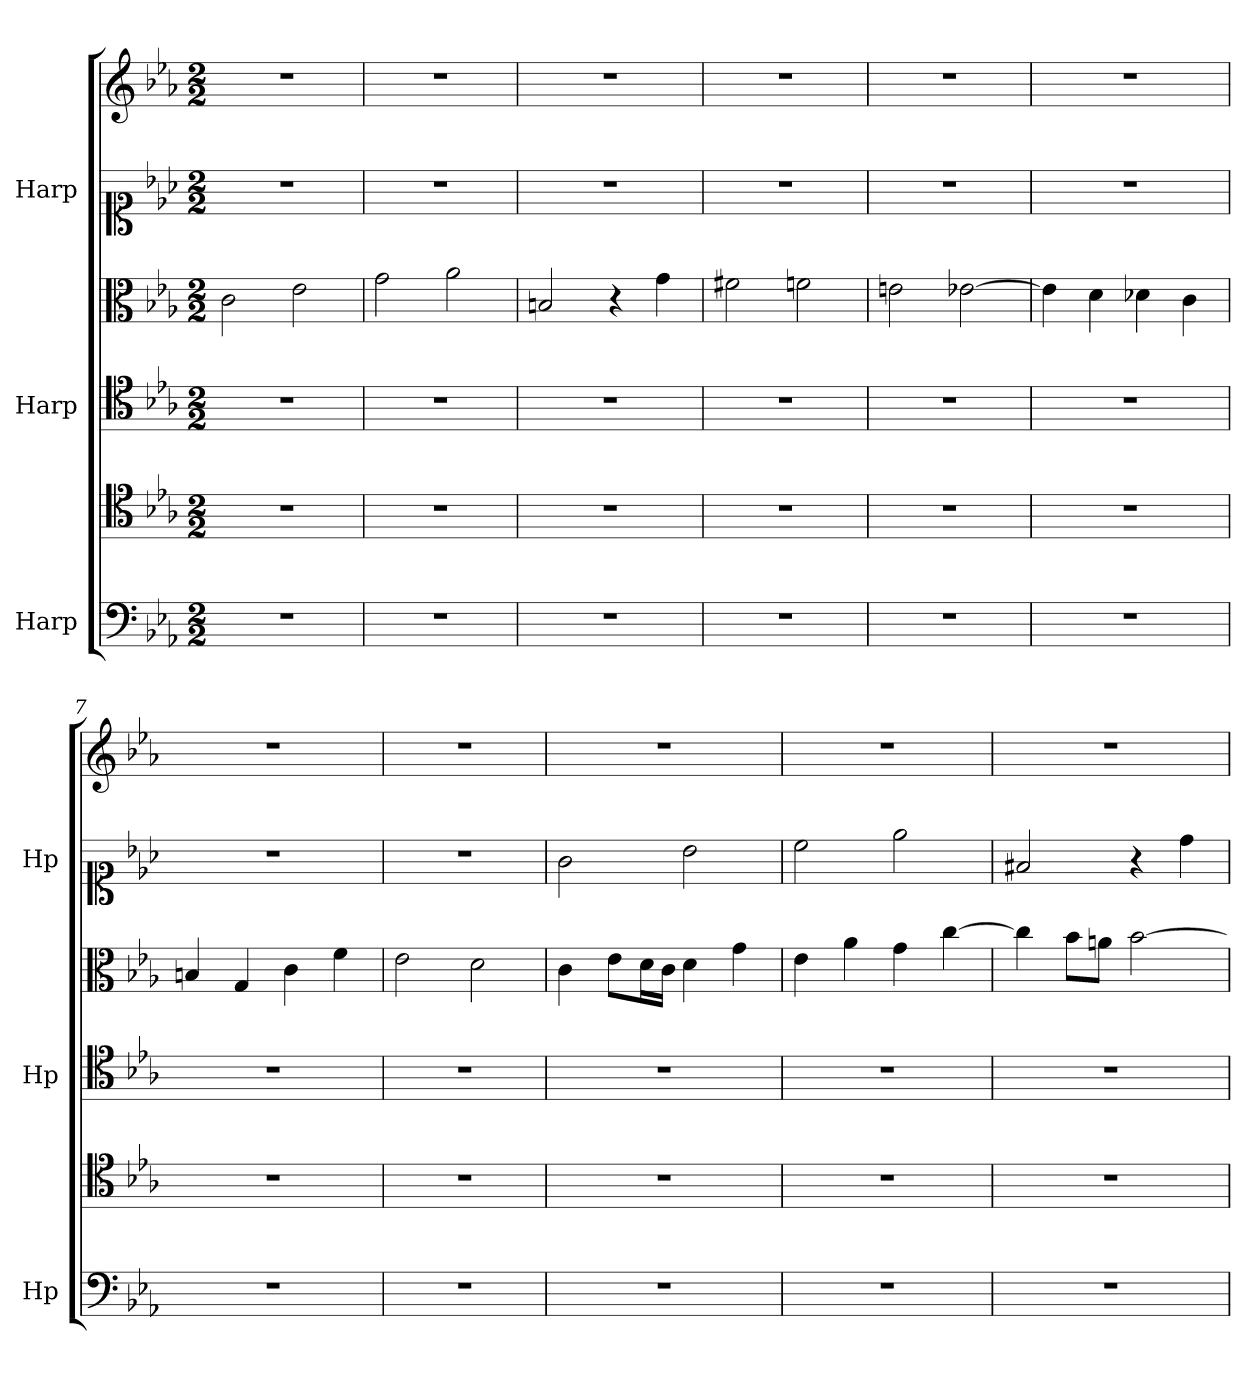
**kern	**kern	**kern	**kern	**kern	**kern
*part3	*part3	*part2	*part2	*part1	*part1
*staff6	*staff5	*staff4	*staff3	*staff2	*staff1
*I"Harp	*	*I"Harp	*	*I"Harp	*
*I'Hp	*	*I'Hp	*	*I'Hp	*
*clefF4	*clefC4	*clefC4	*clefC3	*clefC1	*clefG2
*k[b-e-a-]	*k[b-e-a-]	*k[b-e-a-]	*k[b-e-a-]	*k[b-e-a-]	*k[b-e-a-]
*M2/2	*M2/2	*M2/2	*M2/2	*M2/2	*M2/2
=1	=1	=1	=1	=1	=1
1r	1r	1r	2c\	1r	1r
.	.	.	2e-\	.	.
=2	=2	=2	=2	=2	=2
1r	1r	1r	2g\	1r	1r
.	.	.	2a-\	.	.
=3	=3	=3	=3	=3	=3
1r	1r	1r	2Bn/	1r	1r
.	.	.	4r	.	.
.	.	.	4g\	.	.
=4	=4	=4	=4	=4	=4
1r	1r	1r	2f#X\	1r	1r
.	.	.	2fn\	.	.
=5	=5	=5	=5	=5	=5
1r	1r	1r	2en\	1r	1r
.	.	.	[2e-X\	.	.
=6	=6	=6	=6	=6	=6
1r	1r	1r	4e-\]	1r	1r
.	.	.	4d\	.	.
.	.	.	4d-X\	.	.
.	.	.	4c\	.	.
=7	=7	=7	=7	=7	=7
1r	1r	1r	4Bn/	1r	1r
.	.	.	4G/	.	.
.	.	.	4c\	.	.
.	.	.	4f\	.	.
=8	=8	=8	=8	=8	=8
1r	1r	1r	2e-\	1r	1r
.	.	.	2d\	.	.
=9	=9	=9	=9	=9	=9
1r	1r	1r	4c\	2g\	1r
.	.	.	8e-\L	.	.
.	.	.	16d\L	.	.
.	.	.	16c\JJ	.	.
.	.	.	4d\	2b-\	.
.	.	.	4g\	.	.
=10	=10	=10	=10	=10	=10
1r	1r	1r	4e-\	2cc\	1r
.	.	.	4a-\	.	.
.	.	.	4g\	2ee-\	.
.	.	.	[4cc\	.	.
!!LO:LB:g=z
=11	=11	=11	=11	=11	=11
1r	1r	1r	4cc\]	2f#X/	1r
.	.	.	8b-\L	.	.
.	.	.	8an\J	.	.
.	.	.	[2b-\	4r	.
.	.	.	.	4dd\	.
=	=	=	=	=	=
*-	*-	*-	*-	*-	*-
